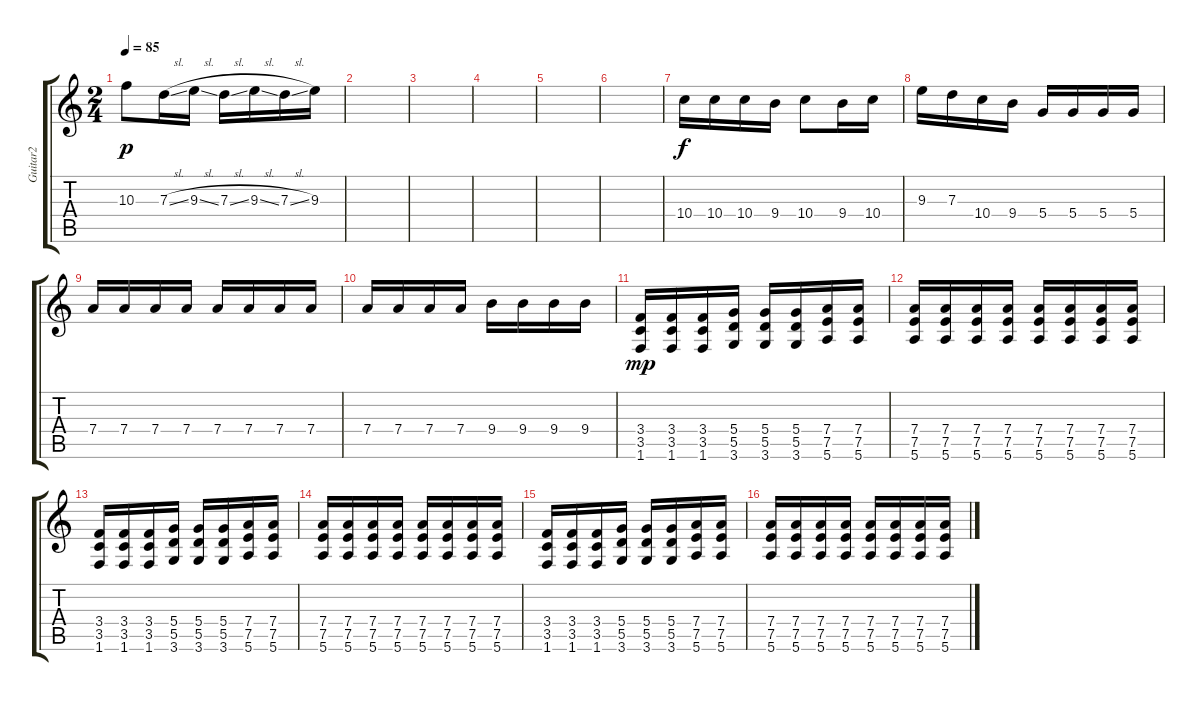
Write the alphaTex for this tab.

\track ("Guitar2" "Guitar2") {instrument distortionguitar}
\staff {score tabs}
\tuning (E4 B3 G3 D3 A2 E2) {hide}
\ts (2 4)
\tempo 85
\clef g2
\ks c
10.3{t}.8{dy p} 7.3{sl}.16 9.3{sl}.16 7.3{sl}.16 9.3{sl}.16 7.3{sl}.16 9.3.16 |
|
|
|
|
|
10.4.16{dy f} 10.4.16 10.4.16 9.4.16 10.4.8 9.4.16 10.4.16 |
9.3.16 7.3.16 10.4.16 9.4.16 5.4.16 5.4.16 5.4.16 5.4.16 |
7.4.16 7.4.16 7.4.16 7.4.16 7.4.16 7.4.16 7.4.16 7.4.16 |
7.4.16 7.4.16 7.4.16 7.4.16 9.4.16 9.4.16 9.4.16 9.4.16 |
(3.4 3.5 1.6).16{dy mp} (3.4 3.5 1.6).16 (3.4 3.5 1.6).16 (5.4 5.5 3.6).16 (5.4 5.5 3.6).16 (5.4 5.5 3.6).16 (7.4 7.5 5.6).16 (7.4 7.5 5.6).16 |
(7.4 7.5 5.6).16 (7.4 7.5 5.6).16 (7.4 7.5 5.6).16 (7.4 7.5 5.6).16 (7.4 7.5 5.6).16 (7.4 7.5 5.6).16 (7.4 7.5 5.6).16 (7.4 7.5 5.6).16 |
(3.4 3.5 1.6).16 (3.4 3.5 1.6).16 (3.4 3.5 1.6).16 (5.4 5.5 3.6).16 (5.4 5.5 3.6).16 (5.4 5.5 3.6).16 (7.4 7.5 5.6).16 (7.4 7.5 5.6).16 |
(7.4 7.5 5.6).16 (7.4 7.5 5.6).16 (7.4 7.5 5.6).16 (7.4 7.5 5.6).16 (7.4 7.5 5.6).16 (7.4 7.5 5.6).16 (7.4 7.5 5.6).16 (7.4 7.5 5.6).16 |
(3.4 3.5 1.6).16 (3.4 3.5 1.6).16 (3.4 3.5 1.6).16 (5.4 5.5 3.6).16 (5.4 5.5 3.6).16 (5.4 5.5 3.6).16 (7.4 7.5 5.6).16 (7.4 7.5 5.6).16 |
(7.4 7.5 5.6).16 (7.4 7.5 5.6).16 (7.4 7.5 5.6).16 (7.4 7.5 5.6).16 (7.4 7.5 5.6).16 (7.4 7.5 5.6).16 (7.4 7.5 5.6).16 (7.4 7.5 5.6).16
